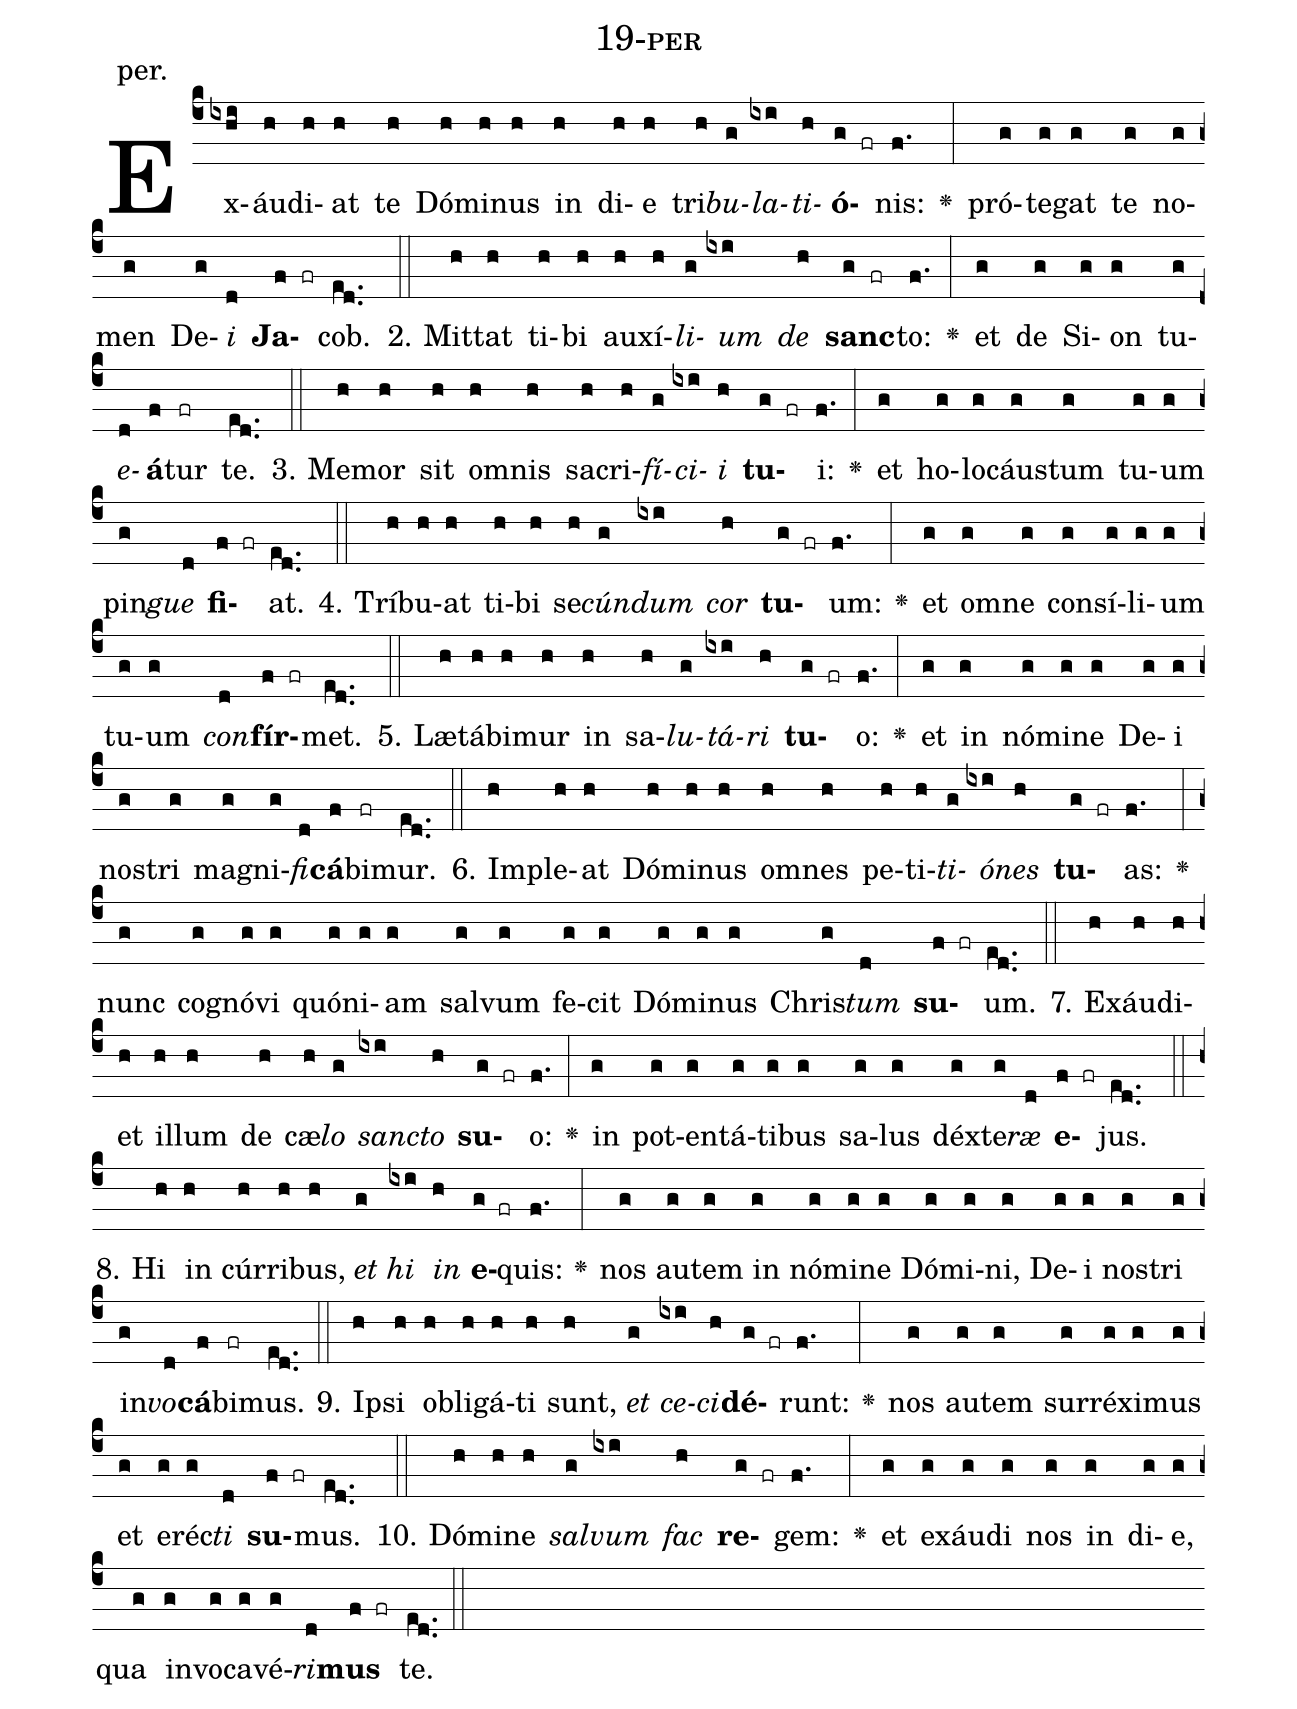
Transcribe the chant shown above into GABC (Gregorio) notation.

name: 19-per;
annotation: per.;
%%
(c4)Ex(ixhi)áu(h)di(h)at(h) te(h) Dó(h)mi(h)nus(h) in(h) di(h)e(h) tri(h)<i>bu</i>(g)<i>la</i>(ixi)<i>ti</i>(h)<b>ó</b>(g fr)nis:(f.) <v>\greheightstar</v>(:) pró(g)te(g)gat(g) te(g) no(g)men(g) De(g)<i>i</i>(d) <b>Ja</b>(f fr)cob.(ed..) (::)
2. Mit(h)tat(h) ti(h)bi(h) au(h)xí(h)<i>li</i>(g)<i>um</i>(ixi) <i>de</i>(h) <b>sanc</b>(g fr)to:(f.) <v>\greheightstar</v>(:) et(g) de(g) Si(g)on(g) tu(g)<i>e</i>(d)<b>á</b>(f)tur(fr) te.(ed..) (::)
3. Me(h)mor(h) sit(h) om(h)nis(h) sa(h)cri(h)<i>fí</i>(g)<i>ci</i>(ixi)<i>i</i>(h) <b>tu</b>(g fr)i:(f.) <v>\greheightstar</v>(:) et(g) ho(g)lo(g)cáus(g)tum(g) tu(g)um(g) pin(g)<i>gue</i>(d) <b>fi</b>(f fr)at.(ed..) (::)
4. Trí(h)bu(h)at(h) ti(h)bi(h) se(h)<i>cún</i>(g)<i>dum</i>(ixi) <i>cor</i>(h) <b>tu</b>(g fr)um:(f.) <v>\greheightstar</v>(:) et(g) om(g)ne(g) con(g)sí(g)li(g)um(g) tu(g)um(g) <i>con</i>(d)<b>fír</b>(f fr)met.(ed..) (::)
5. Læ(h)tá(h)bi(h)mur(h) in(h) sa(h)<i>lu</i>(g)<i>tá</i>(ixi)<i>ri</i>(h) <b>tu</b>(g fr)o:(f.) <v>\greheightstar</v>(:) et(g) in(g) nó(g)mi(g)ne(g) De(g)i(g) nos(g)tri(g) ma(g)gni(g)<i>fi</i>(d)<b>cá</b>(f)bi(fr)mur.(ed..) (::)
6. Im(h)ple(h)at(h) Dó(h)mi(h)nus(h) om(h)nes(h) pe(h)ti(h)<i>ti</i>(g)<i>ó</i>(ixi)<i>nes</i>(h) <b>tu</b>(g fr)as:(f.) <v>\greheightstar</v>(:) nunc(g) co(g)gnó(g)vi(g) quón(g)i(g)am(g) sal(g)vum(g) fe(g)cit(g) Dó(g)mi(g)nus(g) Chris(g)<i>tum</i>(d) <b>su</b>(f fr)um.(ed..) (::)
7. Ex(h)áu(h)di(h)et(h) il(h)lum(h) de(h) cæ(h)<i>lo</i>(g) <i>sanc</i>(ixi)<i>to</i>(h) <b>su</b>(g fr)o:(f.) <v>\greheightstar</v>(:) in(g) pot(g)en(g)tá(g)ti(g)bus(g) sa(g)lus(g) déx(g)te(g)<i>ræ</i>(d) <b>e</b>(f fr)jus.(ed..) (::)
8. Hi(h) in(h) cúr(h)ri(h)bus,(h) <i>et</i>(g) <i>hi</i>(ixi) <i>in</i>(h) <b>e</b>(g fr)quis:(f.) <v>\greheightstar</v>(:) nos(g) au(g)tem(g) in(g) nó(g)mi(g)ne(g) Dó(g)mi(g)ni,(g) De(g)i(g) nos(g)tri(g) in(g)<i>vo</i>(d)<b>cá</b>(f)bi(fr)mus.(ed..) (::)
9. Ip(h)si(h) ob(h)li(h)gá(h)ti(h) sunt,(h) <i>et</i>(g) <i>ce</i>(ixi)<i>ci</i>(h)<b>dé</b>(g fr)runt:(f.) <v>\greheightstar</v>(:) nos(g) au(g)tem(g) sur(g)ré(g)xi(g)mus(g) et(g) e(g)réc(g)<i>ti</i>(d) <b>su</b>(f fr)mus.(ed..) (::)
10. Dó(h)mi(h)ne(h) <i>sal</i>(g)<i>vum</i>(ixi) <i>fac</i>(h) <b>re</b>(g fr)gem:(f.) <v>\greheightstar</v>(:) et(g) ex(g)áu(g)di(g) nos(g) in(g) di(g)e,(g) qua(g) in(g)vo(g)ca(g)vé(g)<i>ri</i>(d)<b>mus</b>(f fr) te.(ed..) (::)
